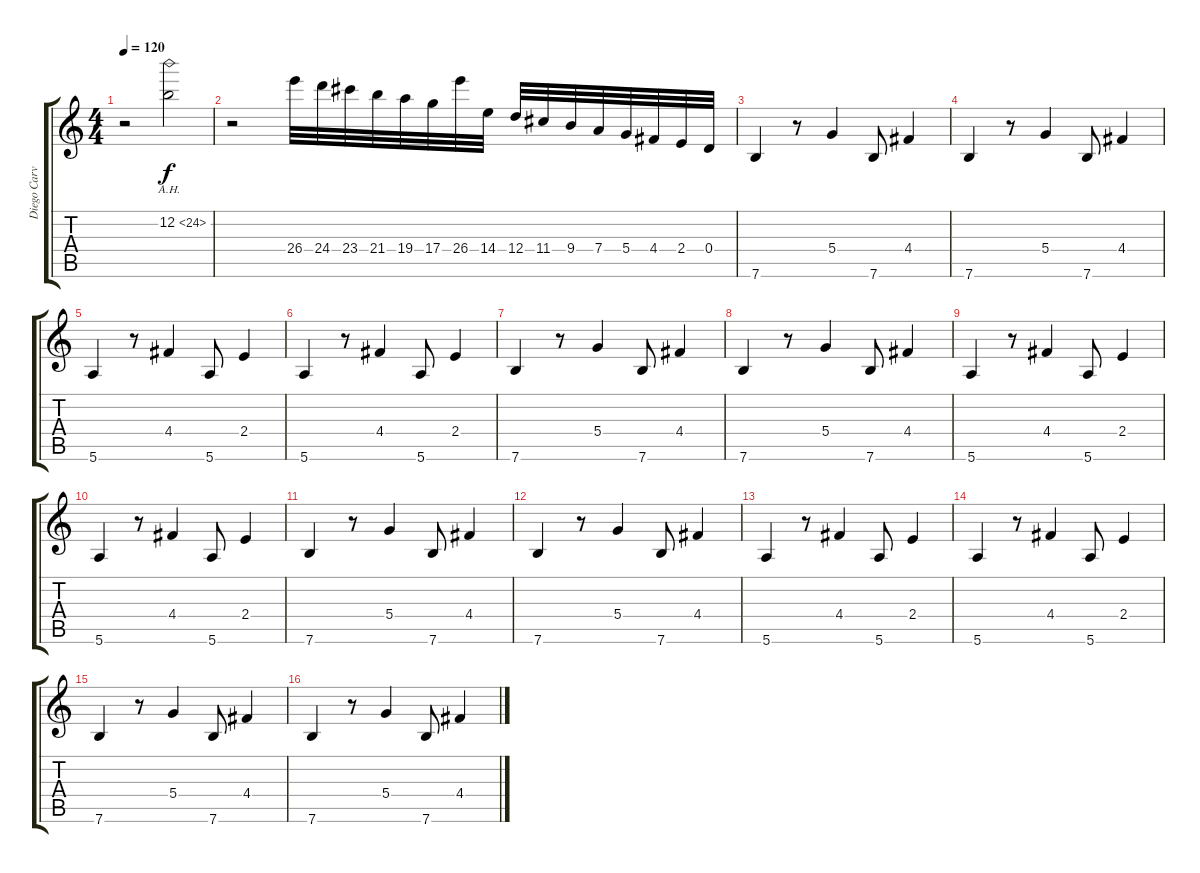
\track ("Diego Carvalho (Guitar)" "Diego Carv") {instrument distortionguitar}
\staff {score tabs}
\tuning (E4 B3 G3 D3 A2 E2) {hide}
\ts (4 4)
\tempo 120
\clef g2
\ks c
r.2{dy f} 12.2{ah 12}.2 |
r.2 26.4.32 24.4.32 23.4.32 21.4.32 19.4.32 17.4.32 26.4.32 14.4.32 12.4.32 11.4.32 9.4.32 7.4.32 5.4.32 4.4.32 2.4.32 0.4.32 |
7.6.4 r.8 5.4.4 7.6.8 4.4.4 |
7.6.4 r.8 5.4.4 7.6.8 4.4.4 |
5.6.4 r.8 4.4.4 5.6.8 2.4.4 |
5.6.4 r.8 4.4.4 5.6.8 2.4.4 |
7.6.4 r.8 5.4.4 7.6.8 4.4.4 |
7.6.4 r.8 5.4.4 7.6.8 4.4.4 |
5.6.4 r.8 4.4.4 5.6.8 2.4.4 |
5.6.4 r.8 4.4.4 5.6.8 2.4.4 |
7.6.4 r.8 5.4.4 7.6.8 4.4.4 |
7.6.4 r.8 5.4.4 7.6.8 4.4.4 |
5.6.4 r.8 4.4.4 5.6.8 2.4.4 |
5.6.4 r.8 4.4.4 5.6.8 2.4.4 |
7.6.4 r.8 5.4.4 7.6.8 4.4.4 |
7.6.4 r.8 5.4.4 7.6.8 4.4.4
